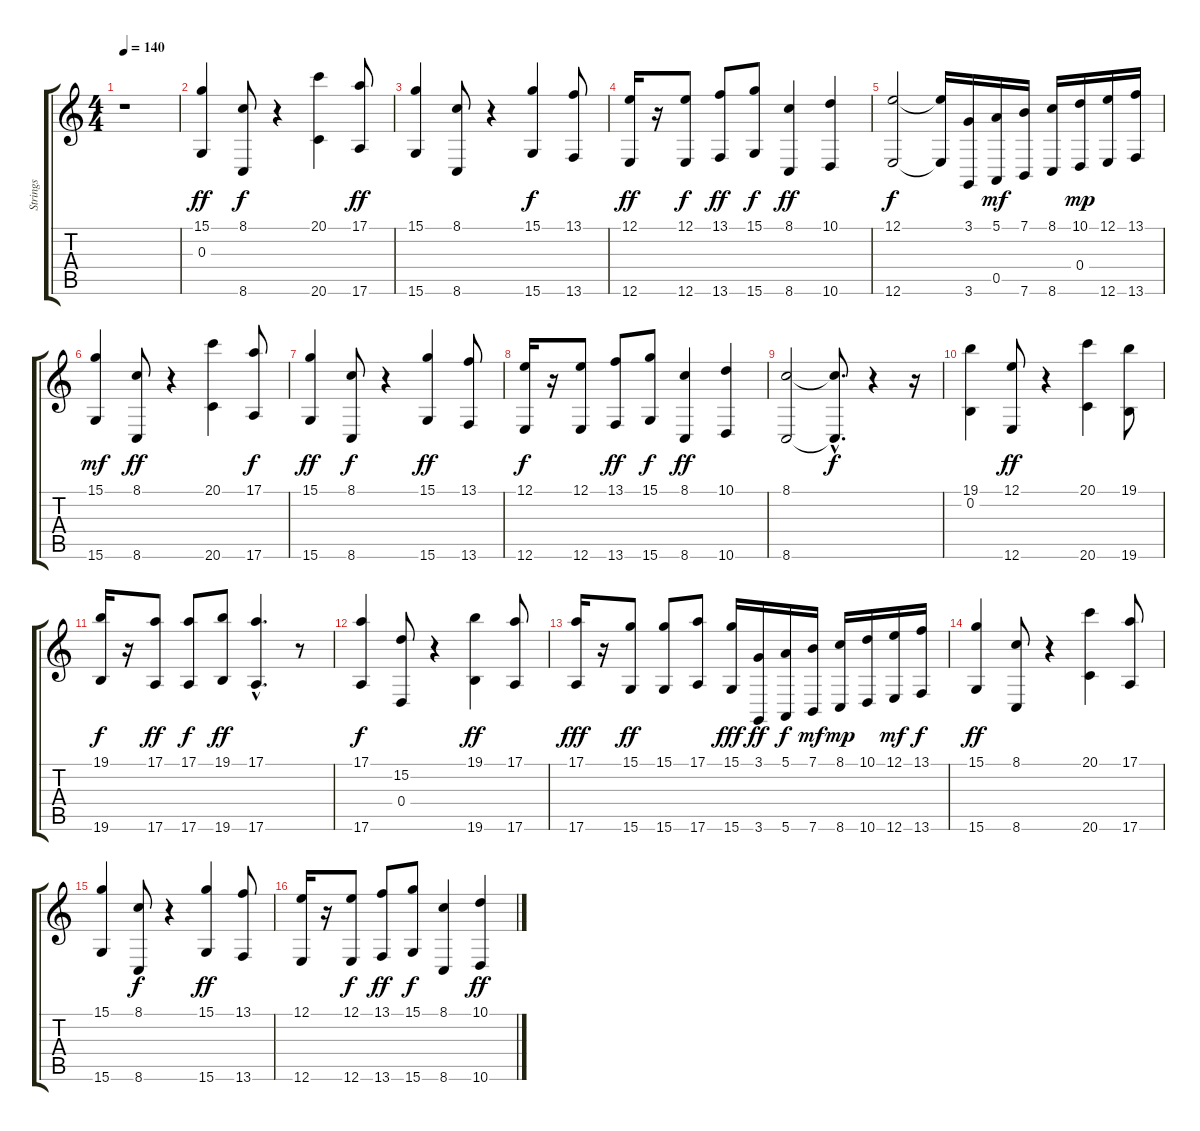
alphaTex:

\track ("Strings" "Strings") {instrument stringensemble1}
\staff {score tabs}
\tuning (E4 B3 G3 D3 A2 E2) {hide}
\ts (4 4)
\tempo 140
\clef g2
\ks c
r.1{dy mf} |
(15.1 0.3).4{dy ff} (8.1 8.6).8{dy f} r.4 (20.1 20.6).4 (17.1 17.6).8{dy ff} |
(15.1 15.6).4 (8.1 8.6).8 r.4 (15.1 15.6).4{dy f} (13.1 13.6).8 |
(12.1 12.6).16{dy ff} r.16 (12.1 12.6).8{dy f} (13.1 13.6).8{dy ff} (15.1 15.6).8{dy f} (8.1 8.6).4{dy ff} (10.1 10.6).4 |
(12.1 12.6).2{dy f} (12.1{t} 12.6{t}).16 (3.1 3.6).16 (5.1 0.5).16{dy mf} (7.1 7.6).16 (8.1 8.6).16 (10.1 0.4).16{dy mp} (12.1 12.6).16 (13.1 13.6).16 |
(15.1 15.6).4{dy mf} (8.1 8.6).8{dy ff} r.4 (20.1 20.6).4 (17.1 17.6).8{dy f} |
(15.1 15.6).4{dy ff} (8.1 8.6).8{dy f} r.4 (15.1 15.6).4{dy ff} (13.1 13.6).8 |
(12.1 12.6).16{dy f} r.16 (12.1 12.6).8 (13.1 13.6).8{dy ff} (15.1 15.6).8{dy f} (8.1 8.6).4{dy ff} (10.1 10.6).4 |
(8.1 8.6).2 (8.1{hac t} 8.6{hac t}).8{d dy f} r.4 r.16 |
(19.1 0.2).4 (12.1 12.6).8{dy ff} r.4 (20.1 20.6).4 (19.1 19.6).8 |
(19.1 19.6).16{dy f} r.16 (17.1 17.6).8{dy ff} (17.1 17.6).8{dy f} (19.1 19.6).8{dy ff} (17.1{hac} 17.6{hac}).4{d} r.8 |
(17.1 17.6).4{dy f} (15.2 0.4).8 r.4 (19.1 19.6).4{dy ff} (17.1 17.6).8 |
(17.1 17.6).16{dy fff} r.16 (15.1 15.6).8{dy ff} (15.1 15.6).8 (17.1 17.6).8 (15.1 15.6).16{dy fff} (3.1 3.6).16{dy ff} (5.1 5.6).16{dy f} (7.1 7.6).16{dy mf} (8.1 8.6).16{dy mp} (10.1 10.6).16 (12.1 12.6).16{dy mf} (13.1 13.6).16{dy f} |
(15.1 15.6).4{dy ff} (8.1 8.6).8 r.4 (20.1 20.6).4 (17.1 17.6).8 |
(15.1 15.6).4 (8.1 8.6).8{dy f} r.4 (15.1 15.6).4{dy ff} (13.1 13.6).8 |
(12.1 12.6).16 r.16 (12.1 12.6).8{dy f} (13.1 13.6).8{dy ff} (15.1 15.6).8{dy f} (8.1 8.6).4 (10.1 10.6).4{dy ff}
